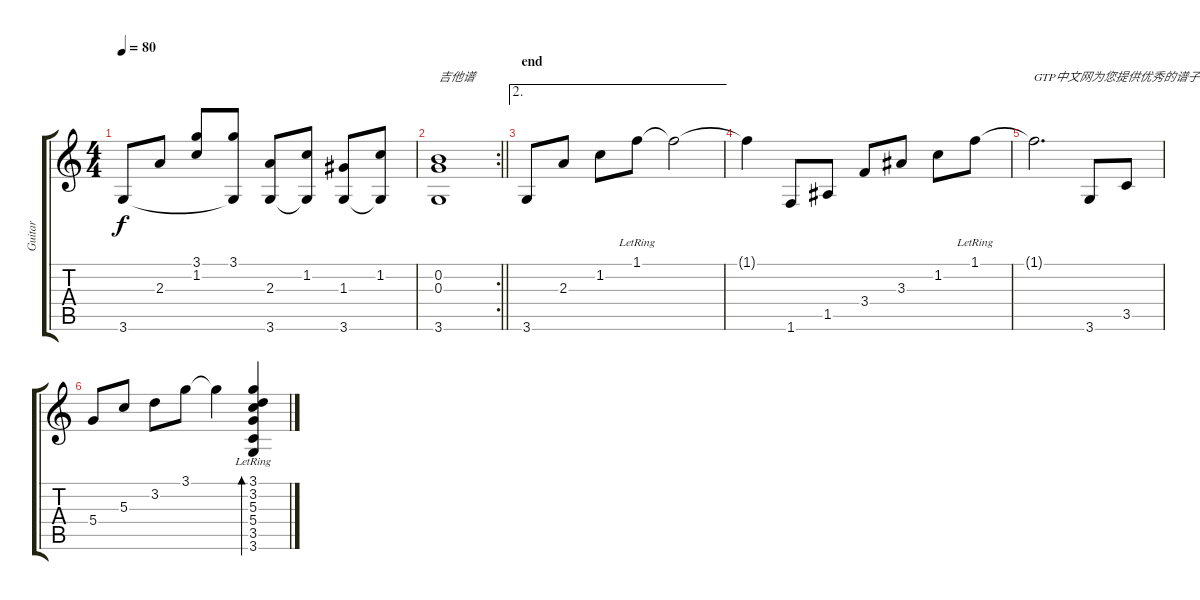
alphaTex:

\track ("Guitar" "Guitar") {instrument acousticguitarnylon}
\staff {score tabs}
\tuning (E4 B3 G3 D3 A2 E2) {hide}
\ts (4 4)
\tempo 80
\clef g2
\ks c
3.6.8{dy f} 2.3.8 (3.1{t} 1.2).8 (3.1 3.6{t}).8 (2.3 3.6).8 (1.2 3.6{t}).8 (1.3 3.6).8 (1.2 3.6{t}).8 |
\rc 2
\barLineRight lightlight
(0.2 0.3 3.6).1{txt "吉他谱"} |
\ae 2
\section ("" "end")
3.6.8 2.3.8 1.2.8 1.1{lr}.8 1.1{t}.2 |
1.1{t}.4 1.6.8 1.5.8 3.4.8 3.3.8 1.2.8 1.1{lr}.8 |
1.1{t}.2{d txt "GTP中文网为您提供优秀的谱子"} 3.6.8 3.5.8 |
5.4.8 5.3.8 3.2.8 3.1.8 3.1{t}.4 (3.1{lr} 3.2{lr} 5.3{lr} 5.4{lr} 3.5{lr} 3.6{lr}).4{bd 240}
